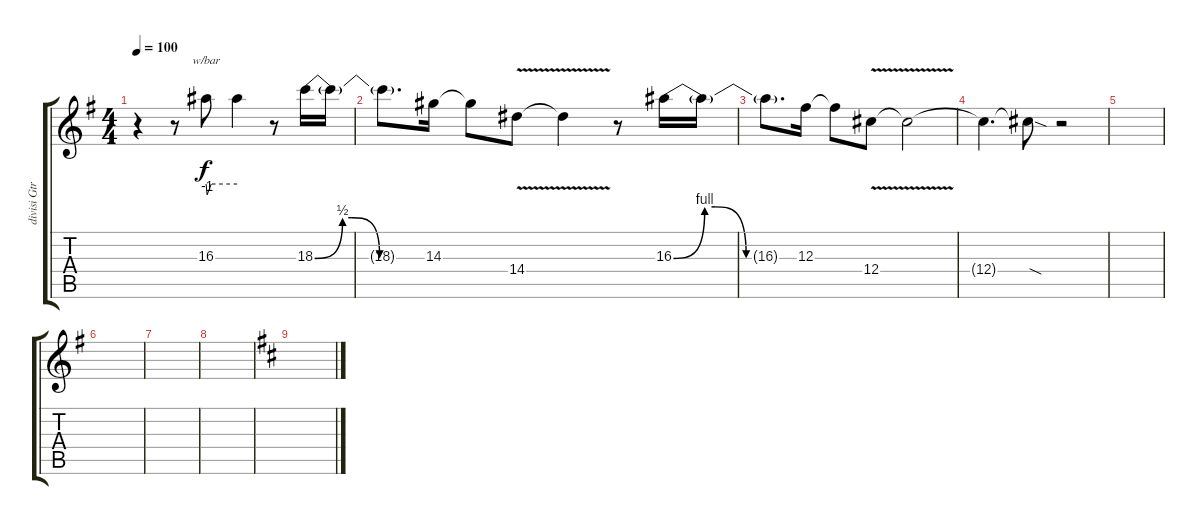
\track ("divisi Gtr.4" "divisi Gtr") {instrument distortionguitar}
\staff {score tabs}
\tuning (Eb4 Bb3 Gb3 Db3 Ab2 Eb2) {hide}
\ts (4 4)
\tempo 100
\clef g2
\ks g
r.4{dy f} r.8 16.3.8{tbe (custom default 0 0 2 -4 10 0 60 0)} 16.3{t}.4 r.8 18.3{be (custom 0 0 15 2 20 2 35 0 60 0)}.16 18.3{t}.16 |
18.3{t}.8{d} 14.3.16 14.3{t}.8 14.4{v}.8 14.4{t}.4 r.8 16.3{be (custom 0 0 15 4 20 4 35 0 60 0)}.16 16.3{t}.16 |
16.3{t}.8{d} 12.3.16 12.3{t}.8 12.4{v}.8 12.4{t}.2 |
12.4{t}.4{d} 12.4{sod t}.8 r.2 |
|
|
|
|
\ks d
